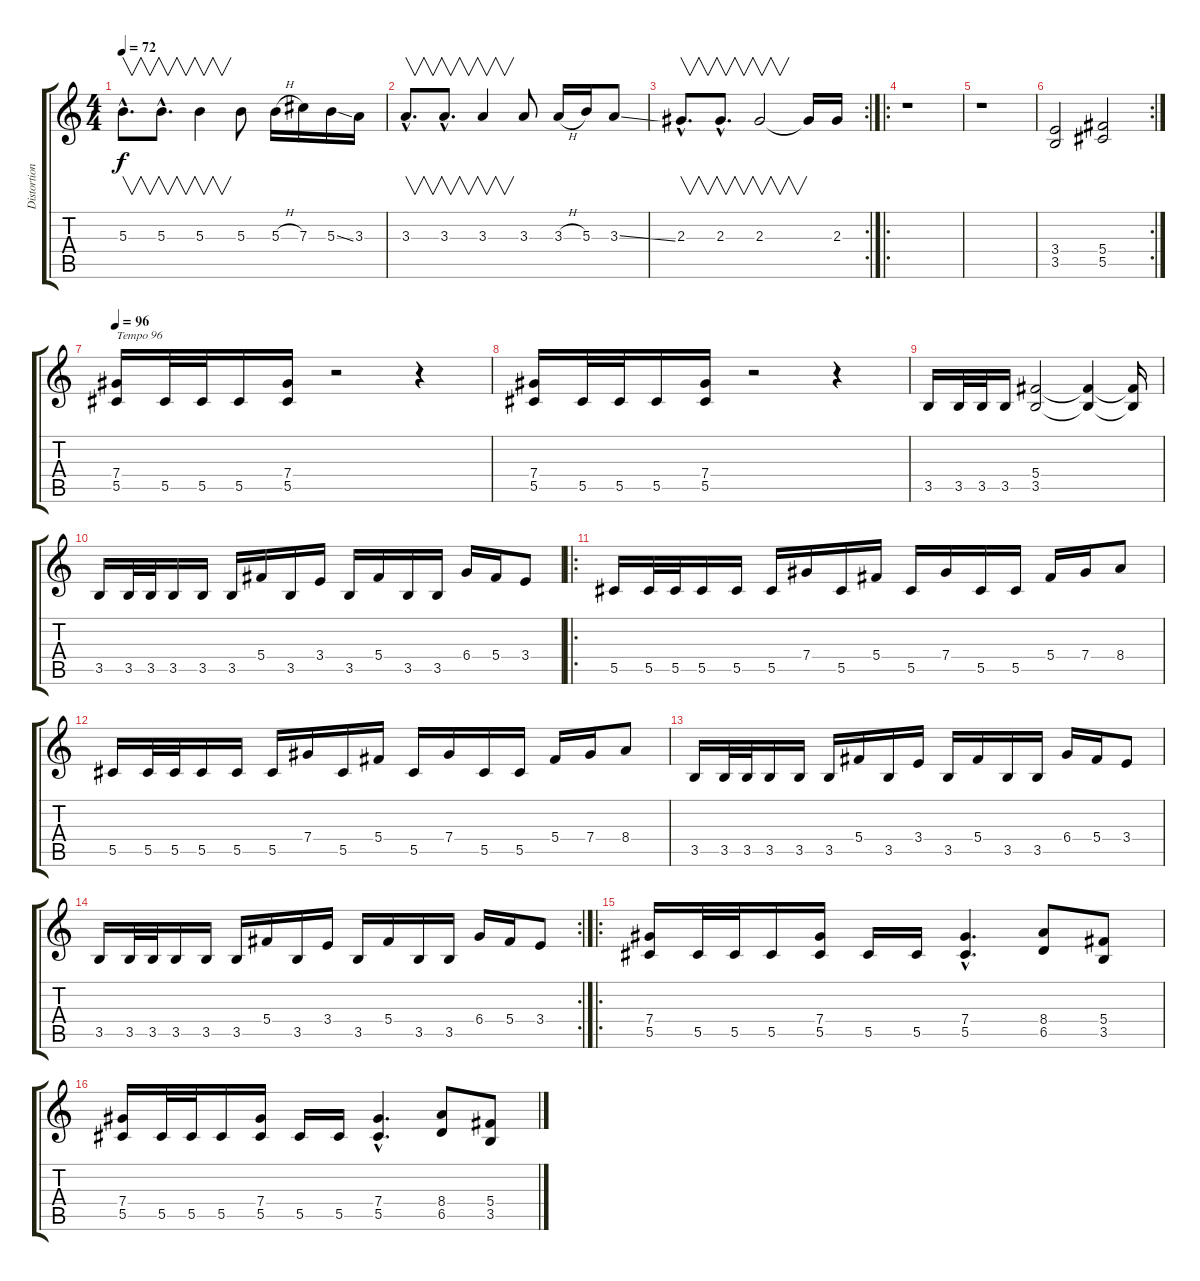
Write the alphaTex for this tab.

\track ("Distortion Guitar" "Distortion") {instrument distortionguitar}
\staff {score tabs}
\tuning (Eb4 Bb3 Gb3 Db3 Ab2 Eb2) {hide}
\ts (4 4)
\tempo 72
\clef g2
\ks c
5.3{hac}.8{v d dy f} 5.3{hac}.8{v d} 5.3.4{v} 5.3.8 5.3{h}.16 7.3.16 5.3{ss}.16 3.3.16 |
3.3{hac}.8{v d} 3.3{hac}.8{v d} 3.3.4{v} 3.3.8 3.3{h}.16 5.3.16 3.3{ss}.8 |
\rc 2
2.3{hac}.8{v d} 2.3{hac}.8{v d} 2.3.2{v} 2.3{t}.16 2.3.16 |
\ro
r.1 |
r.1 |
\rc 2
(3.4 3.5).2 (5.4 5.5).2 |
\tempo 96
(7.4 5.5).16{txt "Tempo 96"} 5.5.32 5.5.32 5.5.16 (7.4 5.5).16 r.2 r.4 |
(7.4 5.5).16 5.5.32 5.5.32 5.5.16 (7.4 5.5).16 r.2 r.4 |
3.5.16 3.5.32 3.5.32 3.5.16 (5.4 3.5).2 (5.4{t} 3.5{t}).4 (5.4{t} 3.5{t}).16 |
3.5.16 3.5.32 3.5.32 3.5.16 3.5.16 3.5.16 5.4.16 3.5.16 3.4.16 3.5.16 5.4.16 3.5.16 3.5.16 6.4.16 5.4.16 3.4.8 |
\ro
5.5.16 5.5.32 5.5.32 5.5.16 5.5.16 5.5.16 7.4.16 5.5.16 5.4.16 5.5.16 7.4.16 5.5.16 5.5.16 5.4.16 7.4.16 8.4.8 |
5.5.16 5.5.32 5.5.32 5.5.16 5.5.16 5.5.16 7.4.16 5.5.16 5.4.16 5.5.16 7.4.16 5.5.16 5.5.16 5.4.16 7.4.16 8.4.8 |
3.5.16 3.5.32 3.5.32 3.5.16 3.5.16 3.5.16 5.4.16 3.5.16 3.4.16 3.5.16 5.4.16 3.5.16 3.5.16 6.4.16 5.4.16 3.4.8 |
\rc 2
3.5.16 3.5.32 3.5.32 3.5.16 3.5.16 3.5.16 5.4.16 3.5.16 3.4.16 3.5.16 5.4.16 3.5.16 3.5.16 6.4.16 5.4.16 3.4.8 |
\ro
(7.4 5.5).16 5.5.32 5.5.32 5.5.16 (7.4 5.5).16 5.5.16 5.5.16 (7.4{hac} 5.5{hac}).4{d} (8.4 6.5).8 (5.4 3.5).8 |
(7.4 5.5).16 5.5.32 5.5.32 5.5.16 (7.4 5.5).16 5.5.16 5.5.16 (7.4{hac} 5.5{hac}).4{d} (8.4 6.5).8 (5.4 3.5).8
